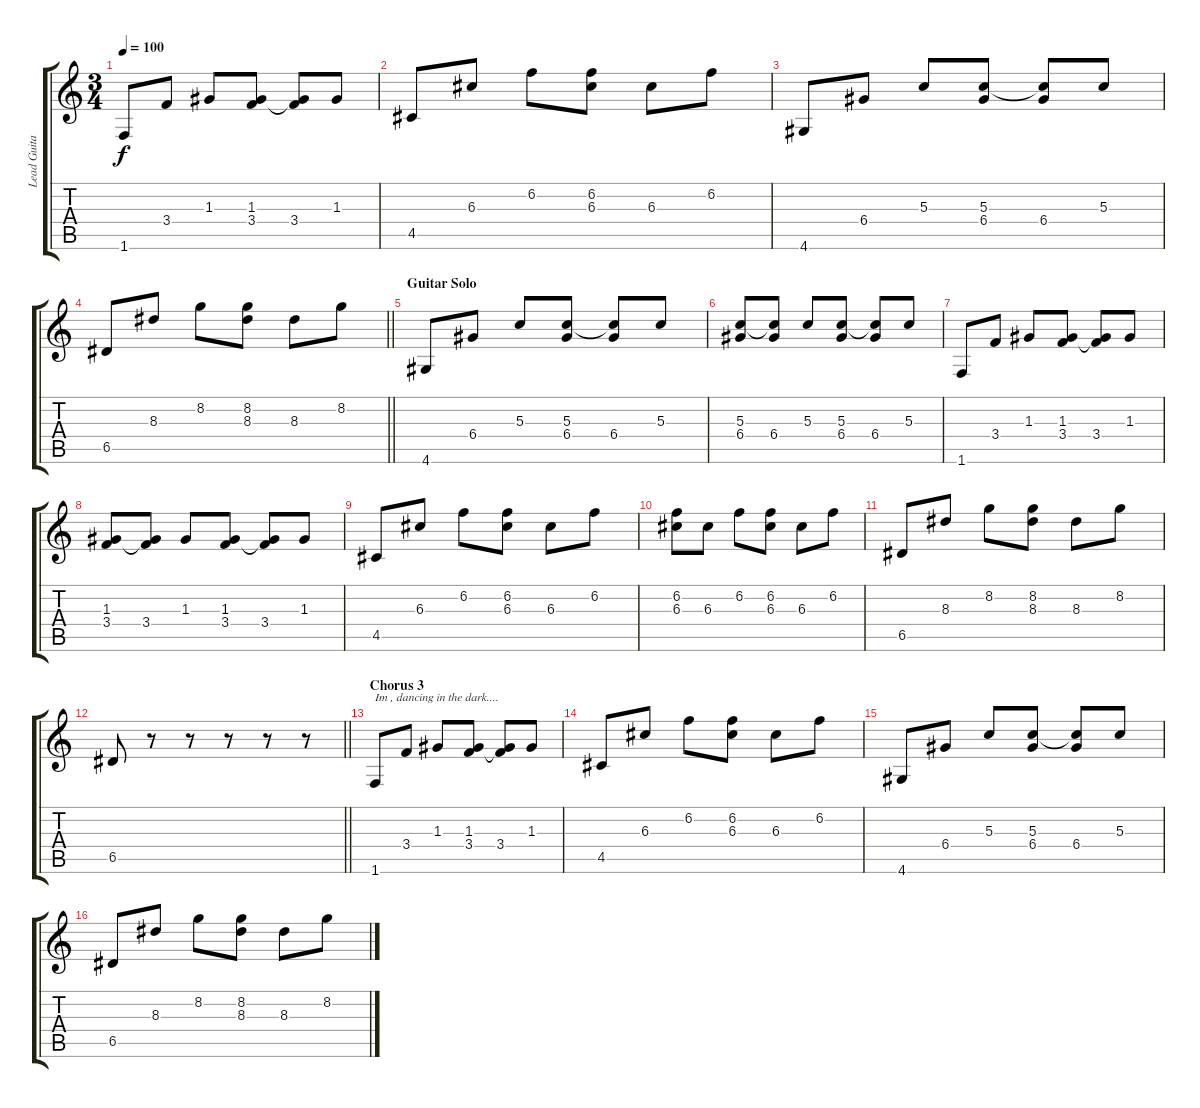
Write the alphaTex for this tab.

\track ("Lead Guitar" "Lead Guita") {instrument acousticguitarsteel}
\staff {score tabs}
\tuning (E4 B3 G3 D3 A2 E2) {hide}
\ts (3 4)
\tempo 100
\clef g2
\ks c
1.6.8{dy f} 3.4.8 1.3.8 (1.3 3.4).8 (1.3{t} 3.4).8 1.3.8 |
4.5.8 6.3.8 6.2.8 (6.2 6.3).8 6.3.8 6.2.8 |
4.6.8 6.4.8 5.3.8 (5.3 6.4).8 (5.3{t} 6.4).8 5.3.8 |
\barLineRight lightlight
6.5.8 8.3.8 8.2.8 (8.2 8.3).8 8.3.8 8.2.8 |
\section ("" "Guitar Solo")
4.6.8 6.4.8 5.3.8 (5.3 6.4).8 (5.3{t} 6.4).8 5.3.8 |
(5.3 6.4).8 (5.3{t} 6.4).8 5.3.8 (5.3 6.4).8 (5.3{t} 6.4).8 5.3.8 |
1.6.8 3.4.8 1.3.8 (1.3 3.4).8 (1.3{t} 3.4).8 1.3.8 |
(1.3 3.4).8 (1.3{t} 3.4).8 1.3.8 (1.3 3.4).8 (1.3{t} 3.4).8 1.3.8 |
4.5.8 6.3.8 6.2.8 (6.2 6.3).8 6.3.8 6.2.8 |
(6.2 6.3).8 6.3.8 6.2.8 (6.2 6.3).8 6.3.8 6.2.8 |
6.5.8 8.3.8 8.2.8 (8.2 8.3).8 8.3.8 8.2.8 |
\barLineRight lightlight
6.5.8 r.8 r.8 r.8 r.8 r.8 |
\section ("" "Chorus 3")
1.6.8{txt "Im , dancing in the dark...."} 3.4.8 1.3.8 (1.3 3.4).8 (1.3{t} 3.4).8 1.3.8 |
4.5.8 6.3.8 6.2.8 (6.2 6.3).8 6.3.8 6.2.8 |
4.6.8 6.4.8 5.3.8 (5.3 6.4).8 (5.3{t} 6.4).8 5.3.8 |
6.5.8 8.3.8 8.2.8 (8.2 8.3).8 8.3.8 8.2.8
